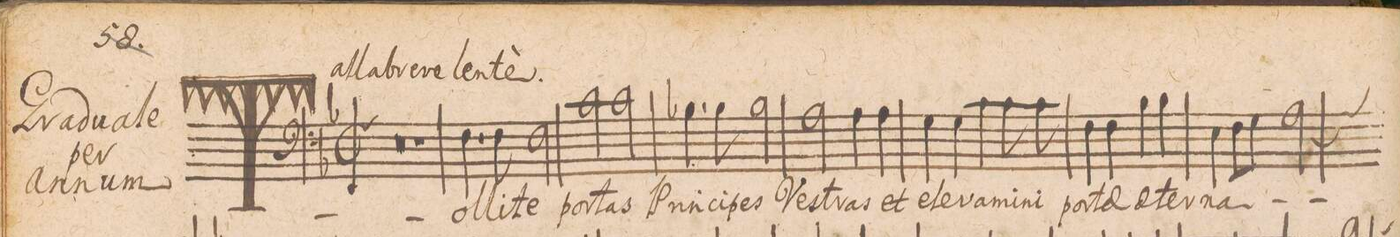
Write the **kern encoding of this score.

**kern	**text
*I"Basso	*
*clefF4	*
*k[b-]	*
*met(c|)	*
*M2/2	*
0r	.
=2	=2
=3	=3
1r	.
=4	=4
4.F\	To-
8F\	-li-
*2\right	*
2F\	-te
=5	=5
2c\	por-
2c\	-tas
=6	=6
4.B-X\	Prin-
8B-\	-ci-
2B-\	-pes
=7	=7
2A\	Ves-
4A\	-tras
4A\	et
=8	=8
4G\	e-
4G\	-le-
4c\	-va-
8c\	-mi-
8c\	-ni
=9	=9
4F\	por-
4F\	-tae
4B-\	ae-
4B-\	-ter-
=10	=10
4E\	-na-
8F\L	.
8G\J	.
*custos:A	*
[<2A\	.
=11	=11
*-	*-
